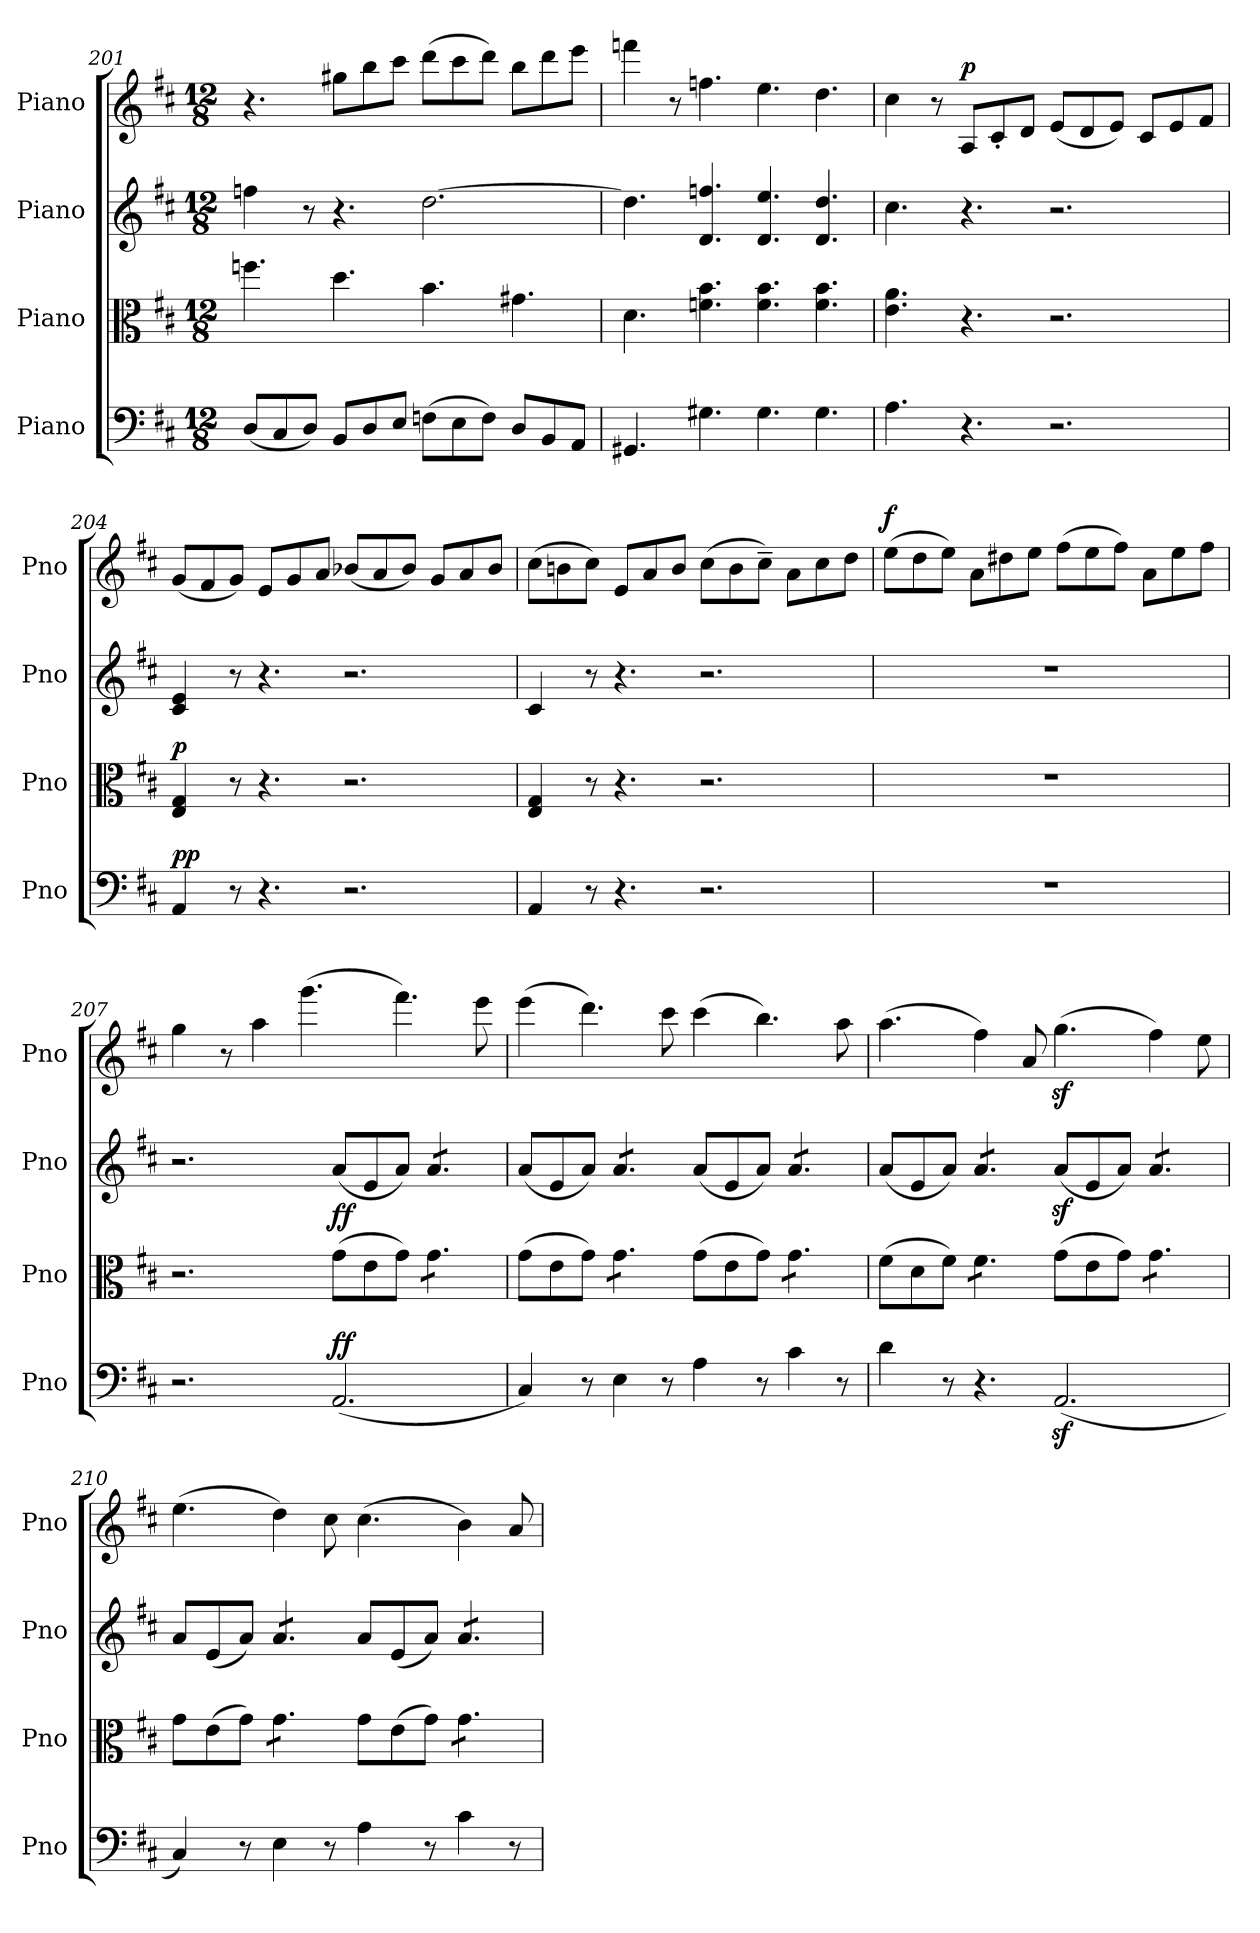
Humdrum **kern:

**kern	**dynam	**kern	**dynam	**kern	**kern	**dynam
*part4	*part4	*part3	*part3	*part2	*part1	*part1
*staff4	*staff4	*staff3	*staff3	*staff2	*staff1	*staff1
*I"Piano	*	*I"Piano	*	*I"Piano	*I"Piano	*
*I'Pno	*	*I'Pno	*	*I'Pno	*I'Pno	*
!!LO:LB:g=z
*clefF4	*	*clefC3	*	*clefG2	*clefG2	*
*k[f#c#]	*	*k[f#c#]	*	*k[f#c#]	*k[f#c#]	*
*M12/8	*	*M12/8	*	*M12/8	*M12/8	*
=201	=201	=201	=201	=201	=201	=201
(8D/L	.	4.ffn\	.	4ffn\	4.r	.
8C#/	.	.	.	.	.	.
8D/J)	.	.	.	8r	.	.
8BB/L	.	4.dd\	.	4.r	8gg#X\L	.
8D/	.	.	.	.	8bb\	.
8E/J	.	.	.	.	8ccc#\J	.
(8Fn\L	.	4.b\	.	[2.dd\	(8ddd\L	.
8E\	.	.	.	.	8ccc#\	.
8F\J)	.	.	.	.	8ddd\J)	.
8D/L	.	4.g#X\	.	.	8bb\L	.
8BB/	.	.	.	.	8ddd\	.
8AA/J	.	.	.	.	8eee\J	.
!!LO:LB:g=z
=202	=202	=202	=202	=202	=202	=202
4.GG#X/	.	4.d\	.	4.dd\]	4fffn\	.
.	.	.	.	.	8r	.
4.G#X\	.	4.fn\ 4.b\	.	4.d/ 4.ffn/	4.ffn\	.
4.G#\	.	4.f\ 4.b\	.	4.d/ 4.ee/	4.ee\	.
4.G#\	.	4.f\ 4.b\	.	4.d/ 4.dd/	4.dd\	.
=203	=203	=203	=203	=203	=203	=203
4.A\	.	4.e\ 4.a\	.	4.cc#\	4cc#\	.
.	.	.	.	.	8r	.
!	!	!	!	!	!	!LO:DY:a
4.r	.	4.r	.	4.r	8A/L	p
.	.	.	.	.	8c#'/	.
.	.	.	.	.	8d/J	.
2.r	.	2.r	.	2.r	(8e/L	.
.	.	.	.	.	8d/	.
.	.	.	.	.	8e/J)	.
.	.	.	.	.	8c#/L	.
.	.	.	.	.	8e/	.
.	.	.	.	.	8f#/J	.
=204	=204	=204	=204	=204	=204	=204
!	!LO:DY:a	!	!	!	!	!
!	!LO:DY:n=1:a	!	!LO:DY:a	!	!	!
4AA/	p p	4E/ 4G/	p	4c#/ 4e/	(8g/L	.
.	.	.	.	.	8f#/	.
8r	.	8r	.	8r	8g/J)	.
4.r	.	4.r	.	4.r	8e/L	.
.	.	.	.	.	8g/	.
.	.	.	.	.	8a/J	.
2.r	.	2.r	.	2.r	(8b-X/L	.
.	.	.	.	.	8a/	.
.	.	.	.	.	8b-/J)	.
.	.	.	.	.	8g/L	.
.	.	.	.	.	8a/	.
.	.	.	.	.	8b-/J	.
=205	=205	=205	=205	=205	=205	=205
4AA/	.	4E/ 4G/	.	4c#/	(8cc#\L	.
.	.	.	.	.	8bn\	.
8r	.	8r	.	8r	8cc#\J)	.
4.r	.	4.r	.	4.r	8e/L	.
.	.	.	.	.	8a/	.
.	.	.	.	.	8b/J	.
2.r	.	2.r	.	2.r	(8cc#\L	.
.	.	.	.	.	8b\	.
.	.	.	.	.	8cc#~\J)	.
.	.	.	.	.	8a\L	.
.	.	.	.	.	8cc#\	.
.	.	.	.	.	8dd\J	.
=206	=206	=206	=206	=206	=206	=206
!	!	!	!	!	!	!LO:DY:a
1.r	.	1.r	.	1.r	(8ee\L	f
.	.	.	.	.	8dd\	.
.	.	.	.	.	8ee\J)	.
.	.	.	.	.	8a\L	.
.	.	.	.	.	8dd#X\	.
.	.	.	.	.	8ee\J	.
.	.	.	.	.	(8ff#\L	.
.	.	.	.	.	8ee\	.
.	.	.	.	.	8ff#\J)	.
.	.	.	.	.	8a\L	.
.	.	.	.	.	8ee\	.
.	.	.	.	.	8ff#\J	.
=207	=207	=207	=207	=207	=207	=207
2.r	.	2.r	.	2.r	4gg\	.
.	.	.	.	.	8r	.
.	.	.	.	.	4aa\	.
!	!	!	!	!	!	!LO:DY:a
!	!	!	!	!	!	!LO:DY:n=1:a
.	.	.	.	.	(4.ggg\	f mf
!	!LO:DY:a	!	!LO:DY:a	!	!	!
(2.AA/	ff	(8g\L	ff	(8a/L	.	.
.	.	8e\	.	8e/	.	.
.	.	8g\J)	.	8a/J)	4.fff#\)	.
*	*	*tremolo	*	*	*	*
*	*	*	*	*tremolo	*	*
.	.	8g\L	.	8a/L	.	.
.	.	8g\	.	8a/	.	.
.	.	8g\J	.	8a/J	8eee\	.
*	*	*	*	*Xtremolo	*	*
*	*	*Xtremolo	*	*	*	*
!!LO:LB:g=z
=208	=208	=208	=208	=208	=208	=208
4C#/)	.	(8g\L	.	(8a/L	(4eee\	.
.	.	8e\	.	8e/	.	.
8r	.	8g\J)	.	8a/J)	4.ddd\)	.
*	*	*tremolo	*	*	*	*
*	*	*	*	*tremolo	*	*
4E\	.	8g\L	.	8a/L	.	.
.	.	8g\	.	8a/	.	.
8r	.	8g\J	.	8a/J	8ccc#\	.
*	*	*	*	*Xtremolo	*	*
*	*	*Xtremolo	*	*	*	*
4A\	.	(8g\L	.	(8a/L	(4ccc#\	.
.	.	8e\	.	8e/	.	.
8r	.	8g\J)	.	8a/J)	4.bb\)	.
*	*	*tremolo	*	*	*	*
*	*	*	*	*tremolo	*	*
4c#\	.	8g\L	.	8a/L	.	.
.	.	8g\	.	8a/	.	.
8r	.	8g\J	.	8a/J	8aa\	.
*	*	*	*	*Xtremolo	*	*
*	*	*Xtremolo	*	*	*	*
=209	=209	=209	=209	=209	=209	=209
4d\	.	(8f#\L	.	(8a/L	(4.aa\	.
.	.	8d\	.	8e/	.	.
8r	.	8f#\J)	.	8a/J)	.	.
*	*	*tremolo	*	*	*	*
*	*	*	*	*tremolo	*	*
4.r	.	8f#\L	.	8a/L	4ff#\)	.
.	.	8f#\	.	8a/	.	.
.	.	8f#\J	.	8a/J	8a/	.
*	*	*	*	*Xtremolo	*	*
*	*	*Xtremolo	*	*	*	*
(2.AAz>/	.	(8g\L	.	(8az>/L	(4.ggz>\	.
.	.	8e\	.	8e/	.	.
.	.	8g\J)	.	8a/J)	.	.
*	*	*tremolo	*	*	*	*
*	*	*	*	*tremolo	*	*
.	.	8g\L	.	8a/L	4ff#\)	.
.	.	8g\	.	8a/	.	.
.	.	8g\J	.	8a/J	8ee\	.
*	*	*	*	*Xtremolo	*	*
*	*	*Xtremolo	*	*	*	*
=210	=210	=210	=210	=210	=210	=210
4C#/)	.	8g\L	.	8a/L	(4.ee\	.
.	.	(8e\	.	(8e/	.	.
8r	.	8g\J)	.	8a/J)	.	.
*	*	*tremolo	*	*	*	*
*	*	*	*	*tremolo	*	*
4E\	.	8g\L	.	8a/L	4dd\)	.
.	.	8g\	.	8a/	.	.
8r	.	8g\J	.	8a/J	8cc#\	.
*	*	*	*	*Xtremolo	*	*
*	*	*Xtremolo	*	*	*	*
4A\	.	8g\L	.	8a/L	(4.cc#\	.
.	.	(8e\	.	(8e/	.	.
8r	.	8g\J)	.	8a/J)	.	.
*	*	*tremolo	*	*	*	*
*	*	*	*	*tremolo	*	*
4c#\	.	8g\L	.	8a/L	4b\)	.
.	.	8g\	.	8a/	.	.
8r	.	8g\J	.	8a/J	8a/	.
*	*	*	*	*Xtremolo	*	*
*	*	*Xtremolo	*	*	*	*
=	=	=	=	=	=	=
*-	*-	*-	*-	*-	*-	*-
